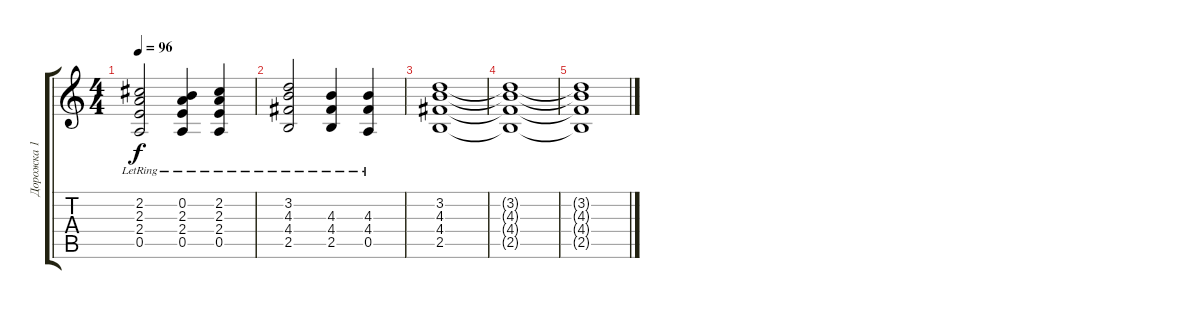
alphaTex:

\track ("Дорожка 1" "Дорожка 1") {solo instrument acousticguitarsteel}
\staff {score tabs}
\tuning (E4 B3 G3 D3 A2 E2) {hide}
\ts (4 4)
\tempo 96
\clef g2
\ks c
(2.2{lr} 2.3{lr} 2.4{lr} 0.5{lr}).2{dy f} (0.2{lr} 2.3{lr} 2.4{lr} 0.5{lr}).4 (2.2{lr} 2.3{lr} 2.4{lr} 0.5{lr}).4 |
(3.2{lr} 4.3{lr} 4.4{lr} 2.5{lr}).2 (4.3{lr} 4.4{lr} 2.5{lr}).4 (4.3{lr} 4.4{lr} 0.5{lr}).4 |
(3.2 4.3 4.4 2.5).1 |
(3.2{t} 4.3{t} 4.4{t} 2.5{t}).1{volume 3} |
(3.2{t} 4.3{t} 4.4{t} 2.5{t}).1
